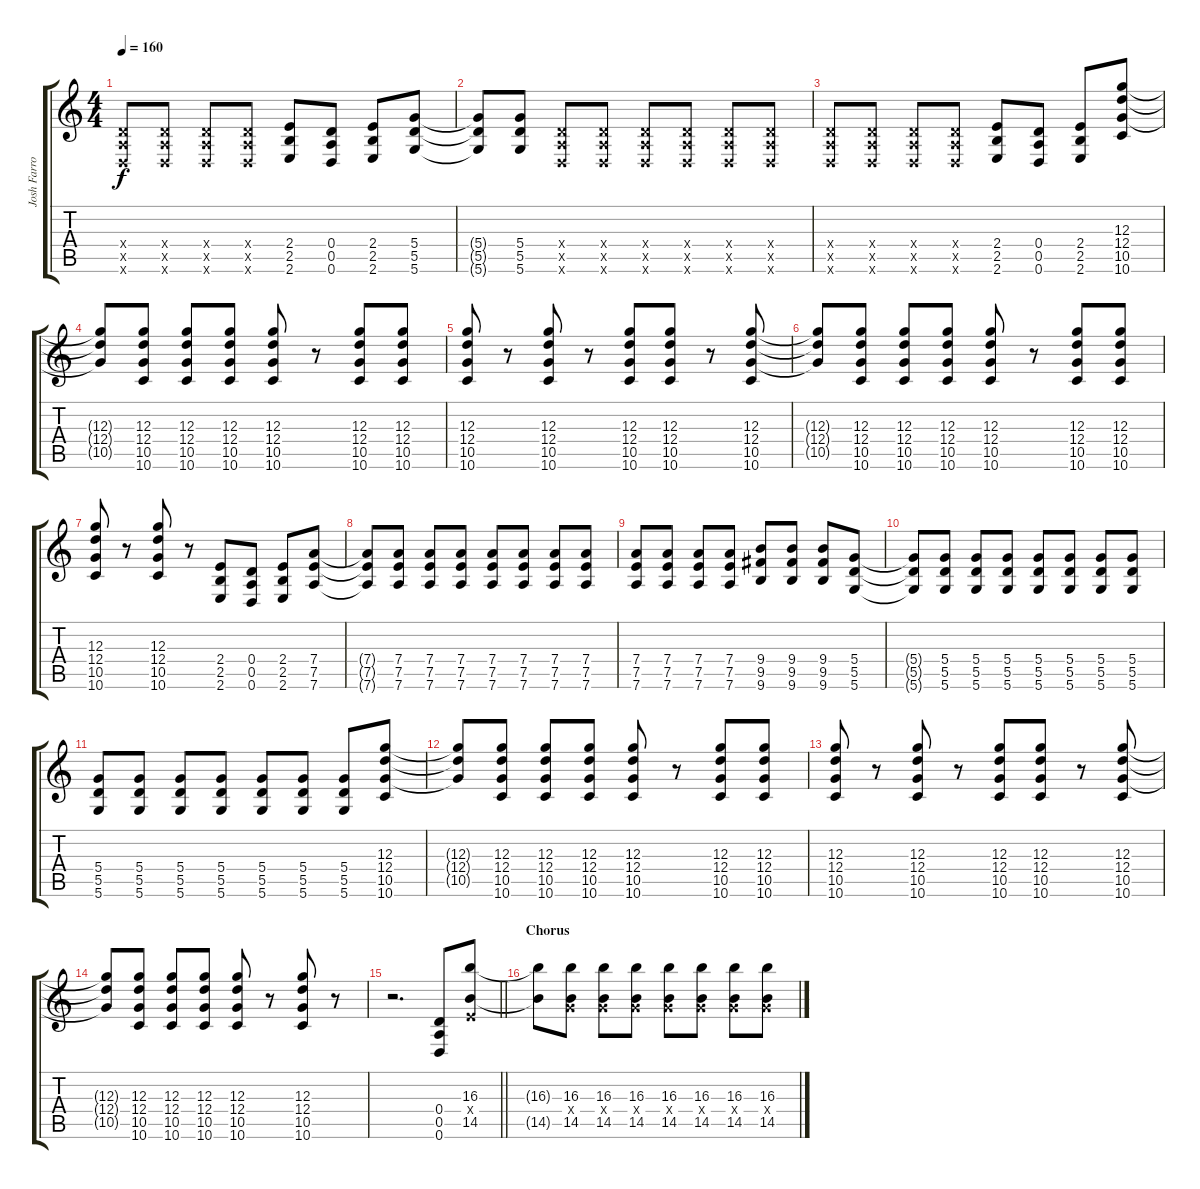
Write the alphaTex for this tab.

\track ("Josh Farro" "Josh Farro") {instrument overdrivenguitar}
\staff {score tabs}
\tuning (E4 B3 G3 D3 A2 D2) {hide}
\ts (4 4)
\tempo 160
\clef g2
\ks c
(0.4{x} 0.5{x} 0.6{x}).8{dy f} (0.4{x} 0.5{x} 0.6{x}).8 (0.4{x} 0.5{x} 0.6{x}).8 (0.4{x} 0.5{x} 0.6{x}).8 (2.4 2.5 2.6).8 (0.4 0.5 0.6).8 (2.4 2.5 2.6).8 (5.4 5.5 5.6).8 |
(5.4{t} 5.5{t} 5.6{t}).8 (5.4 5.5 5.6).8 (0.4{x} 0.5{x} 0.6{x}).8 (0.4{x} 0.5{x} 0.6{x}).8 (0.4{x} 0.5{x} 0.6{x}).8 (0.4{x} 0.5{x} 0.6{x}).8 (0.4{x} 0.5{x} 0.6{x}).8 (0.4{x} 0.5{x} 0.6{x}).8 |
(0.4{x} 0.5{x} 0.6{x}).8 (0.4{x} 0.5{x} 0.6{x}).8 (0.4{x} 0.5{x} 0.6{x}).8 (0.4{x} 0.5{x} 0.6{x}).8 (2.4 2.5 2.6).8 (0.4 0.5 0.6).8 (2.4 2.5 2.6).8 (12.3 12.4 10.5 10.6).8 |
(12.3{t} 12.4{t} 10.5{t}).8 (12.3 12.4 10.5 10.6).8 (12.3 12.4 10.5 10.6).8 (12.3 12.4 10.5 10.6).8 (12.3 12.4 10.5 10.6).8 r.8 (12.3 12.4 10.5 10.6).8 (12.3 12.4 10.5 10.6).8 |
(12.3 12.4 10.5 10.6).8 r.8 (12.3 12.4 10.5 10.6).8 r.8 (12.3 12.4 10.5 10.6).8 (12.3 12.4 10.5 10.6).8 r.8 (12.3 12.4 10.5 10.6).8 |
(12.3{t} 12.4{t} 10.5{t}).8 (12.3 12.4 10.5 10.6).8 (12.3 12.4 10.5 10.6).8 (12.3 12.4 10.5 10.6).8 (12.3 12.4 10.5 10.6).8 r.8 (12.3 12.4 10.5 10.6).8 (12.3 12.4 10.5 10.6).8 |
(12.3 12.4 10.5 10.6).8 r.8 (12.3 12.4 10.5 10.6).8 r.8 (2.4 2.5 2.6).8 (0.4 0.5 0.6).8 (2.4 2.5 2.6).8 (7.4 7.5 7.6).8 |
(7.4{t} 7.5{t} 7.6{t}).8 (7.4 7.5 7.6).8 (7.4 7.5 7.6).8 (7.4 7.5 7.6).8 (7.4 7.5 7.6).8 (7.4 7.5 7.6).8 (7.4 7.5 7.6).8 (7.4 7.5 7.6).8 |
(7.4 7.5 7.6).8 (7.4 7.5 7.6).8 (7.4 7.5 7.6).8 (7.4 7.5 7.6).8 (9.4 9.5 9.6).8 (9.4 9.5 9.6).8 (9.4 9.5 9.6).8 (5.4 5.5 5.6).8 |
(5.4{t} 5.5{t} 5.6{t}).8 (5.4 5.5 5.6).8 (5.4 5.5 5.6).8 (5.4 5.5 5.6).8 (5.4 5.5 5.6).8 (5.4 5.5 5.6).8 (5.4 5.5 5.6).8 (5.4 5.5 5.6).8 |
(5.4 5.5 5.6).8 (5.4 5.5 5.6).8 (5.4 5.5 5.6).8 (5.4 5.5 5.6).8 (5.4 5.5 5.6).8 (5.4 5.5 5.6).8 (5.4 5.5 5.6).8 (12.3 12.4 10.5 10.6).8 |
(12.3{t} 12.4{t} 10.5{t}).8 (12.3 12.4 10.5 10.6).8 (12.3 12.4 10.5 10.6).8 (12.3 12.4 10.5 10.6).8 (12.3 12.4 10.5 10.6).8 r.8 (12.3 12.4 10.5 10.6).8 (12.3 12.4 10.5 10.6).8 |
(12.3 12.4 10.5 10.6).8 r.8 (12.3 12.4 10.5 10.6).8 r.8 (12.3 12.4 10.5 10.6).8 (12.3 12.4 10.5 10.6).8 r.8 (12.3 12.4 10.5 10.6).8 |
(12.3{t} 12.4{t} 10.5{t}).8 (12.3 12.4 10.5 10.6).8 (12.3 12.4 10.5 10.6).8 (12.3 12.4 10.5 10.6).8 (12.3 12.4 10.5 10.6).8 r.8 (12.3 12.4 10.5 10.6).8 r.8 |
\barLineRight lightlight
r.2{d} (0.4 0.5 0.6).8 (16.3 2.4{x} 14.5).8 |
\section ("" "Chorus")
(16.3{t} 14.5{t}).8 (16.3 5.4{x} 14.5).8 (16.3 5.4{x} 14.5).8 (16.3 5.4{x} 14.5).8 (16.3 5.4{x} 14.5).8 (16.3 5.4{x} 14.5).8 (16.3 5.4{x} 14.5).8 (16.3 5.4{x} 14.5).8
